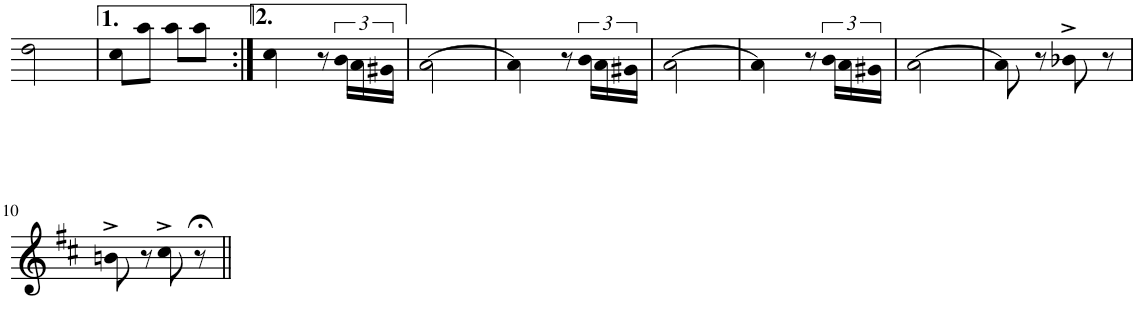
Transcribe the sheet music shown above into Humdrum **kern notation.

**kern
*part1
*staff1
*I"Piano
*I'Pno.
*clefG2
*k[f#c#]
*M2/4
=1
2dd\
=2
8cc#\L
8aa\J
8aa\L
8aa\J
=3:|!
4cc#\
8r
24b\LL
24a\
24g#X\JJ
=4
[2a\
=5
4a\]
8r
24b\LL
24a\
24g#X\JJ
=6
[2a\
=7
4a\]
8r
24b\LL
24a\
24g#X\JJ
=8
[2a\
=9
8a\]
8r
8b-X^\
8r
!!LO:LB:g=z
=10
8bn^\
8r
8cc#^\
8r
=||
*-
